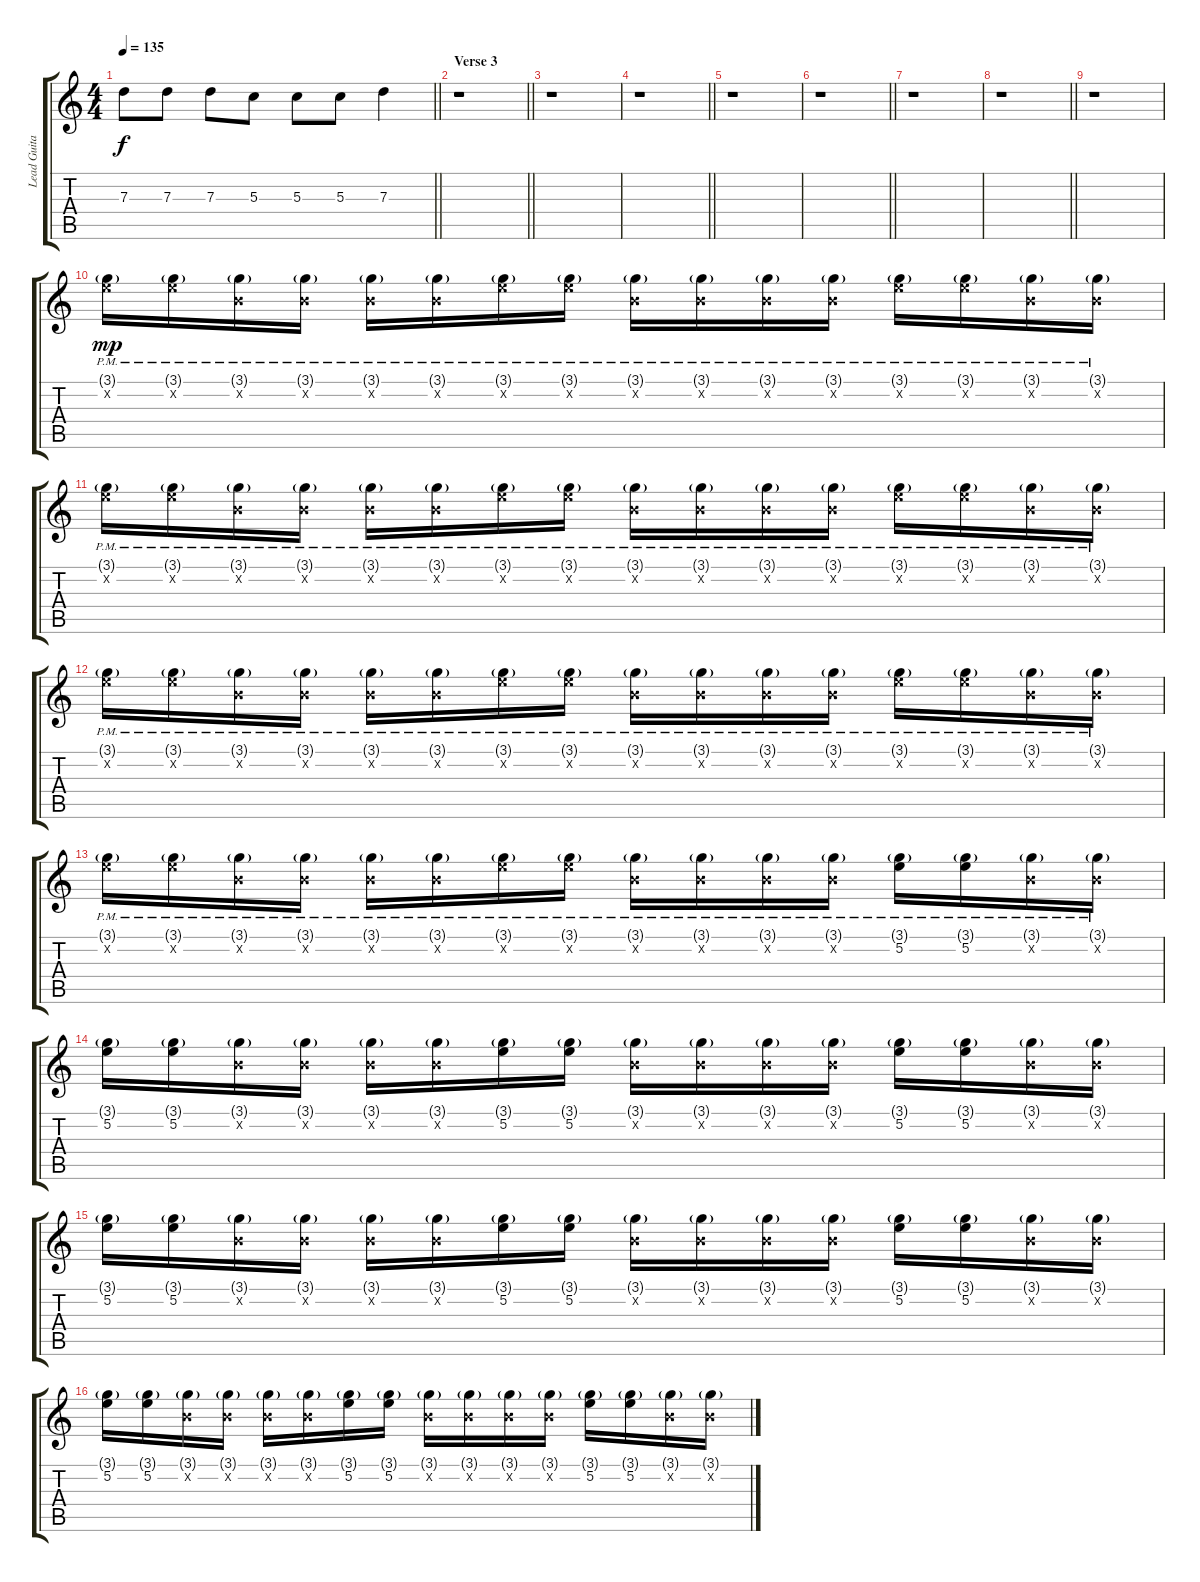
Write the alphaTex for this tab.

\track ("Lead Guitar" "Lead Guita") {instrument distortionguitar}
\staff {score tabs}
\tuning (E4 B3 G3 D3 A2 E2) {hide}
\ts (4 4)
\tempo 135
\clef g2
\barLineRight lightlight
\ks c
7.3.8{dy f} 7.3.8 7.3.8 5.3.8 5.3.8 5.3.8 7.3.4 |
\section ("" "Verse 3")
\barLineRight lightlight
r.1 |
r.1 |
\barLineRight lightlight
r.1 |
r.1 |
\barLineRight lightlight
r.1 |
r.1 |
\barLineRight lightlight
r.1 |
r.1 |
(3.1{g pm} 5.2{x}).16{dy mp volume 7} (3.1{g pm} 5.2{x}).16 (3.1{g pm} 0.2{x}).16 (3.1{g pm} 0.2{x}).16 (3.1{g pm} 0.2{x}).16 (3.1{g pm} 0.2{x}).16 (3.1{g pm} 5.2{x}).16 (3.1{g pm} 5.2{x}).16 (3.1{g pm} 0.2{x}).16 (3.1{g pm} 0.2{x}).16 (3.1{g pm} 0.2{x}).16 (3.1{g pm} 0.2{x}).16 (3.1{g pm} 5.2{x}).16 (3.1{g pm} 5.2{x}).16 (3.1{g pm} 0.2{x}).16 (3.1{g pm} 0.2{x}).16 |
(3.1{g pm} 5.2{x}).16 (3.1{g pm} 5.2{x}).16 (3.1{g pm} 0.2{x}).16 (3.1{g pm} 0.2{x}).16 (3.1{g pm} 0.2{x}).16 (3.1{g pm} 0.2{x}).16 (3.1{g pm} 5.2{x}).16 (3.1{g pm} 5.2{x}).16 (3.1{g pm} 0.2{x}).16 (3.1{g pm} 0.2{x}).16 (3.1{g pm} 0.2{x}).16 (3.1{g pm} 0.2{x}).16 (3.1{g pm} 5.2{x}).16 (3.1{g pm} 5.2{x}).16 (3.1{g pm} 0.2{x}).16 (3.1{g pm} 0.2{x}).16 |
(3.1{g pm} 5.2{x}).16{volume 9} (3.1{g pm} 5.2{x}).16 (3.1{g pm} 0.2{x}).16 (3.1{g pm} 0.2{x}).16 (3.1{g pm} 0.2{x}).16 (3.1{g pm} 0.2{x}).16 (3.1{g pm} 5.2{x}).16 (3.1{g pm} 5.2{x}).16 (3.1{g pm} 0.2{x}).16 (3.1{g pm} 0.2{x}).16 (3.1{g pm} 0.2{x}).16 (3.1{g pm} 0.2{x}).16 (3.1{g pm} 5.2{x}).16 (3.1{g pm} 5.2{x}).16 (3.1{g pm} 0.2{x}).16 (3.1{g pm} 0.2{x}).16 |
(3.1{g pm} 5.2{x}).16 (3.1{g pm} 5.2{x}).16 (3.1{g pm} 0.2{x}).16 (3.1{g pm} 0.2{x}).16 (3.1{g pm} 0.2{x}).16 (3.1{g pm} 0.2{x}).16 (3.1{g pm} 5.2{x}).16 (3.1{g pm} 5.2{x}).16 (3.1{g pm} 0.2{x}).16 (3.1{g pm} 0.2{x}).16 (3.1{g pm} 0.2{x}).16 (3.1{g pm} 0.2{x}).16 (3.1{g pm} 5.2).16 (3.1{g pm} 5.2).16 (3.1{g pm} 0.2{x}).16 (3.1{g pm} 0.2{x}).16 |
(3.1{g} 5.2).16 (3.1{g} 5.2).16 (3.1{g} 0.2{x}).16 (3.1{g} 0.2{x}).16 (3.1{g} 0.2{x}).16 (3.1{g} 0.2{x}).16 (3.1{g} 5.2).16 (3.1{g} 5.2).16 (3.1{g} 0.2{x}).16 (3.1{g} 0.2{x}).16 (3.1{g} 0.2{x}).16 (3.1{g} 0.2{x}).16 (3.1{g} 5.2).16 (3.1{g} 5.2).16 (3.1{g} 0.2{x}).16 (3.1{g} 0.2{x}).16 |
(3.1{g} 5.2).16 (3.1{g} 5.2).16 (3.1{g} 0.2{x}).16 (3.1{g} 0.2{x}).16 (3.1{g} 0.2{x}).16 (3.1{g} 0.2{x}).16 (3.1{g} 5.2).16 (3.1{g} 5.2).16 (3.1{g} 0.2{x}).16 (3.1{g} 0.2{x}).16 (3.1{g} 0.2{x}).16 (3.1{g} 0.2{x}).16 (3.1{g} 5.2).16 (3.1{g} 5.2).16 (3.1{g} 0.2{x}).16 (3.1{g} 0.2{x}).16 |
(3.1{g} 5.2).16{volume 9} (3.1{g} 5.2).16 (3.1{g} 0.2{x}).16 (3.1{g} 0.2{x}).16 (3.1{g} 0.2{x}).16 (3.1{g} 0.2{x}).16 (3.1{g} 5.2).16 (3.1{g} 5.2).16 (3.1{g} 0.2{x}).16 (3.1{g} 0.2{x}).16 (3.1{g} 0.2{x}).16 (3.1{g} 0.2{x}).16 (3.1{g} 5.2).16 (3.1{g} 5.2).16 (3.1{g} 0.2{x}).16 (3.1{g} 0.2{x}).16
